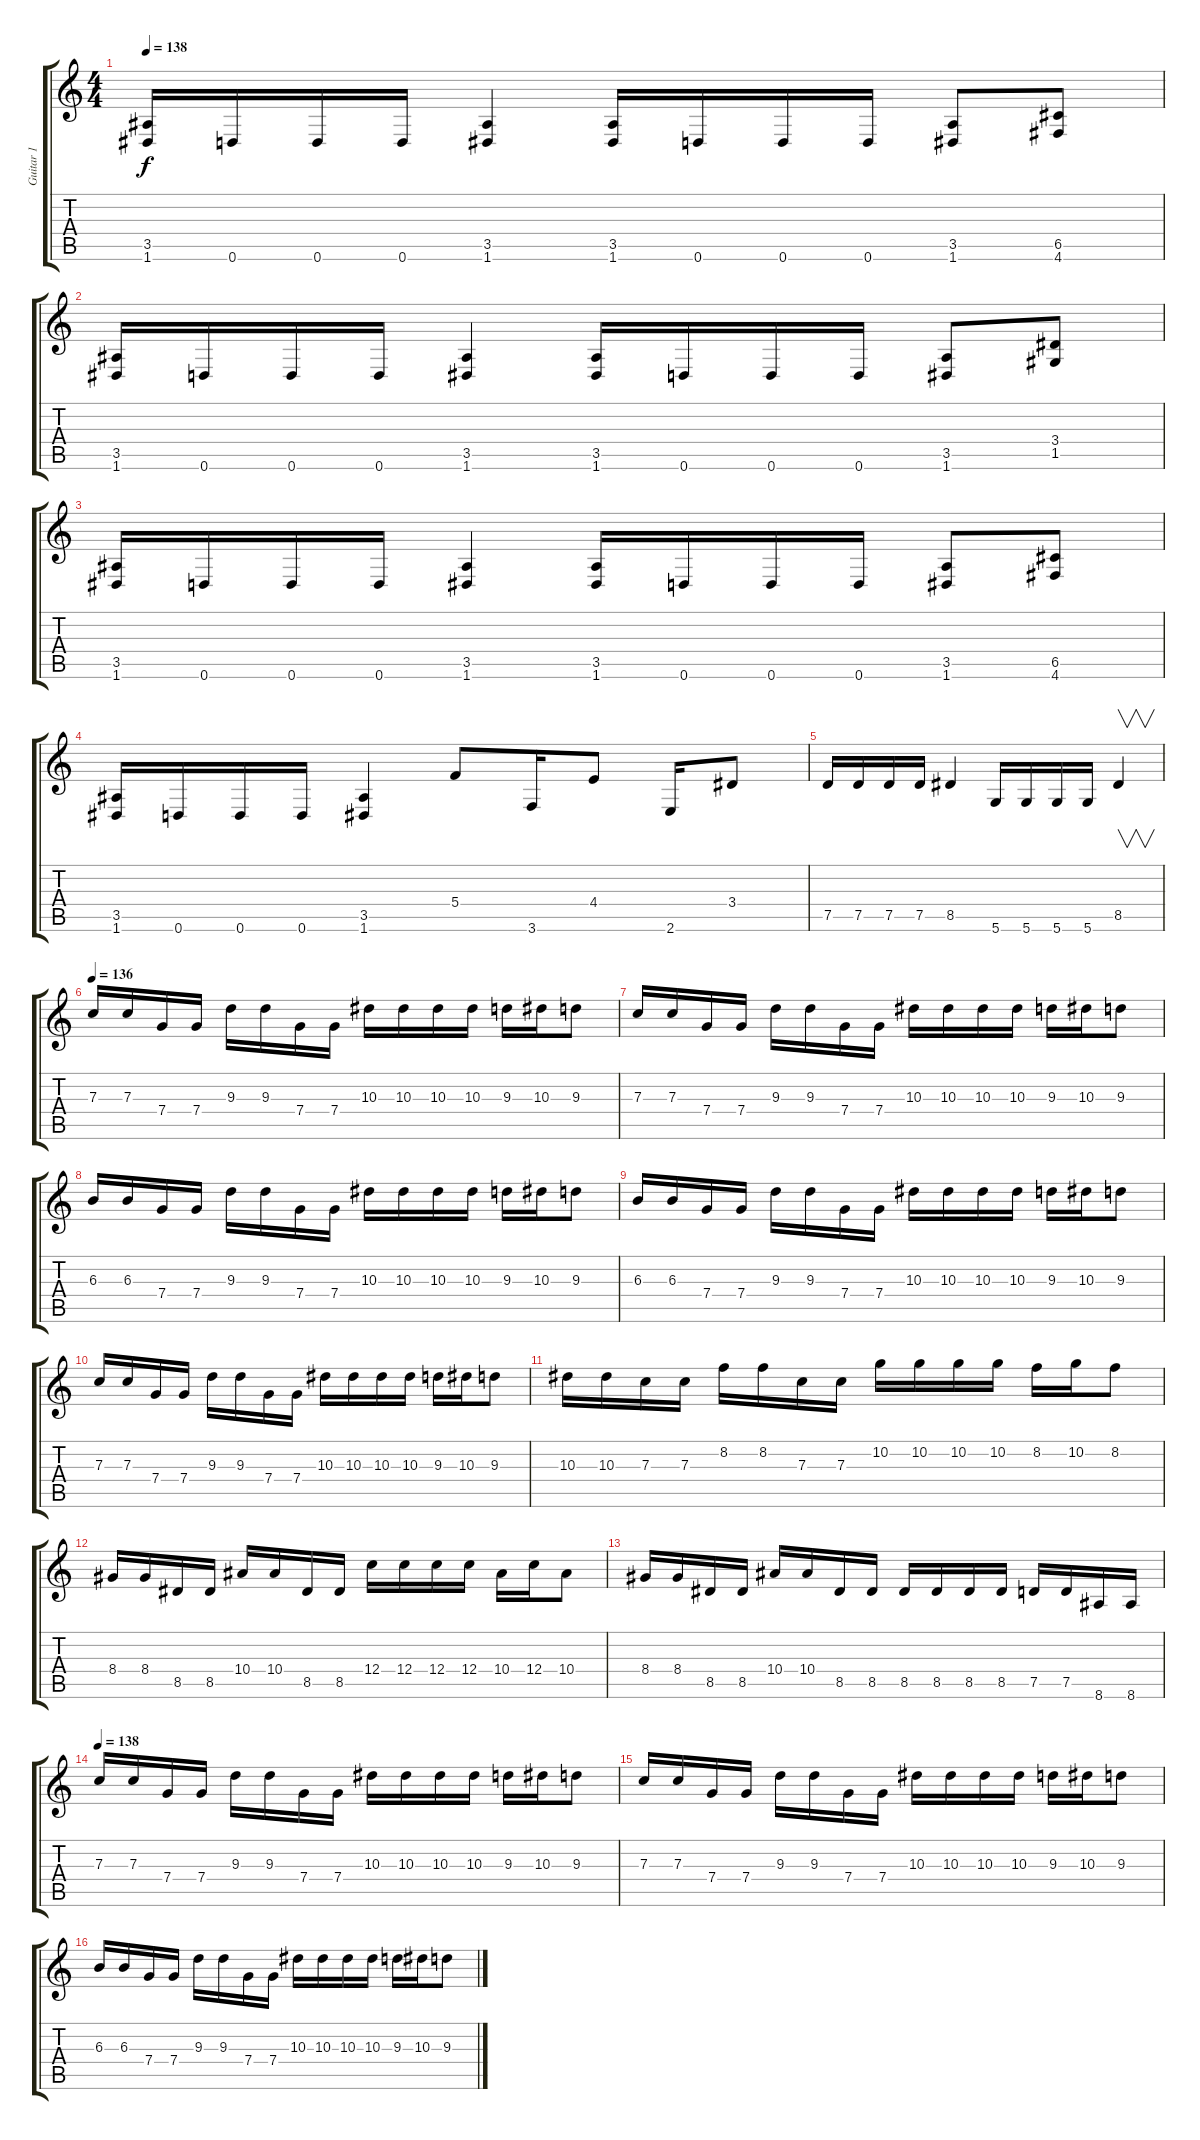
\track ("Guitar 1" "Guitar 1") {instrument distortionguitar}
\staff {score tabs}
\tuning (D4 A3 F3 C3 G2 D2) {hide}
\ts (4 4)
\tempo 138
\clef g2
\ks c
(3.5 1.6).16{dy f} 0.6.16 0.6.16 0.6.16 (3.5 1.6).4 (3.5 1.6).16 0.6.16 0.6.16 0.6.16 (3.5 1.6).8 (6.5 4.6).8 |
(3.5 1.6).16 0.6.16 0.6.16 0.6.16 (3.5 1.6).4 (3.5 1.6).16 0.6.16 0.6.16 0.6.16 (3.5 1.6).8 (3.4 1.5).8 |
(3.5 1.6).16 0.6.16 0.6.16 0.6.16 (3.5 1.6).4 (3.5 1.6).16 0.6.16 0.6.16 0.6.16 (3.5 1.6).8 (6.5 4.6).8 |
(3.5 1.6).16 0.6.16 0.6.16 0.6.16 (3.5 1.6).4 5.4.8 3.6.16 4.4.8 2.6.16 3.4.8 |
7.5.16 7.5.16 7.5.16 7.5.16 8.5.4 5.6.16 5.6.16 5.6.16 5.6.16 8.5.4{v} |
\tempo 136
7.3.16{volume 14} 7.3.16 7.4.16 7.4.16 9.3.16 9.3.16 7.4.16 7.4.16 10.3.16 10.3.16 10.3.16 10.3.16 9.3.16 10.3.16 9.3.8 |
7.3.16 7.3.16 7.4.16 7.4.16 9.3.16 9.3.16 7.4.16 7.4.16 10.3.16 10.3.16 10.3.16 10.3.16 9.3.16 10.3.16 9.3.8 |
6.3.16 6.3.16 7.4.16 7.4.16 9.3.16 9.3.16 7.4.16 7.4.16 10.3.16 10.3.16 10.3.16 10.3.16 9.3.16 10.3.16 9.3.8 |
6.3.16 6.3.16 7.4.16 7.4.16 9.3.16 9.3.16 7.4.16 7.4.16 10.3.16 10.3.16 10.3.16 10.3.16 9.3.16 10.3.16 9.3.8 |
7.3.16 7.3.16 7.4.16 7.4.16 9.3.16 9.3.16 7.4.16 7.4.16 10.3.16 10.3.16 10.3.16 10.3.16 9.3.16 10.3.16 9.3.8 |
10.3.16 10.3.16 7.3.16 7.3.16 8.2.16 8.2.16 7.3.16 7.3.16 10.2.16 10.2.16 10.2.16 10.2.16 8.2.16 10.2.16 8.2.8 |
8.4.16 8.4.16 8.5.16 8.5.16 10.4.16 10.4.16 8.5.16 8.5.16 12.4.16 12.4.16 12.4.16 12.4.16 10.4.16 12.4.16 10.4.8 |
8.4.16 8.4.16 8.5.16 8.5.16 10.4.16 10.4.16 8.5.16 8.5.16 8.5.16 8.5.16 8.5.16 8.5.16 7.5.16 7.5.16 8.6.16 8.6.16 |
\tempo 138
7.3.16{volume 14} 7.3.16 7.4.16 7.4.16 9.3.16 9.3.16 7.4.16 7.4.16 10.3.16 10.3.16 10.3.16 10.3.16 9.3.16 10.3.16 9.3.8 |
7.3.16 7.3.16 7.4.16 7.4.16 9.3.16 9.3.16 7.4.16 7.4.16 10.3.16 10.3.16 10.3.16 10.3.16 9.3.16 10.3.16 9.3.8 |
6.3.16 6.3.16 7.4.16 7.4.16 9.3.16 9.3.16 7.4.16 7.4.16 10.3.16 10.3.16 10.3.16 10.3.16 9.3.16 10.3.16 9.3.8
